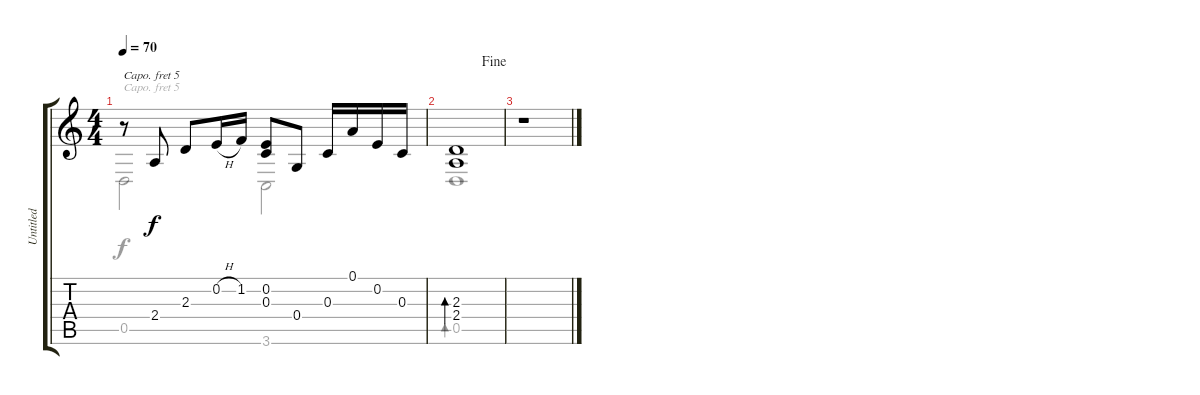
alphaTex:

\track ("Untitled" "Untitled") {instrument acousticgrandpiano}
\staff {score tabs}
\capo 5
\tuning (E4 B3 G3 D3 A2 E2) {hide}
\voice
\ts (4 4)
\tempo 70
\clef g2
\ks c
r.8{dy f} 2.4.8 2.3.8 0.2{h}.16 1.2.16 (0.2 0.3).8 0.4.8 0.3.16 0.1.16 0.2.16 0.3.16 |
\jump fine
(2.3 2.4).1{bd 30} |
r.1
\voice
\clef g2
\ottava regular
\simile none
\ks c
0.5.2{dy f} 3.6.2 |
0.5.1{bd 30} |
